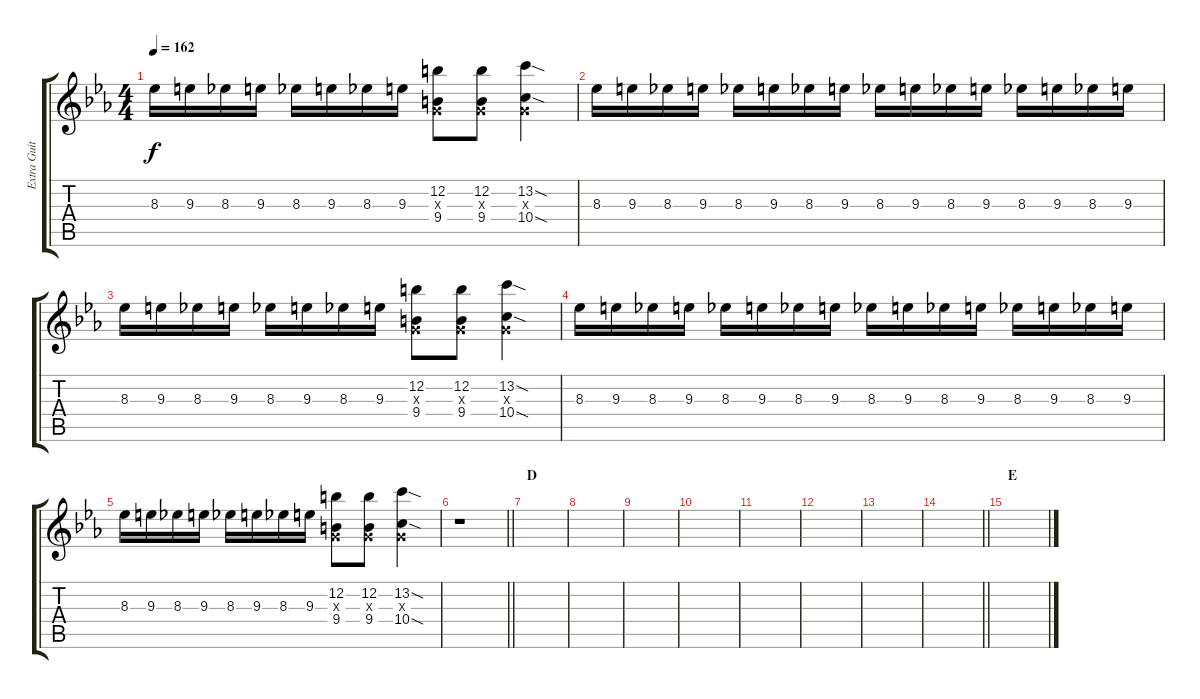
\track ("Extra Guitar" "Extra Guit") {instrument distortionguitar}
\staff {score tabs}
\tuning (E4 B3 G3 D3 A2 E2) {hide}
\ts (4 4)
\tempo 162
\clef g2
\ks eb
8.3.16{dy f} 9.3.16 8.3.16 9.3.16 8.3.16 9.3.16 8.3.16 9.3.16 (12.2 0.3{x} 9.4).8 (12.2 0.3{x} 9.4).8 (13.2{sod} 0.3{x} 10.4{sod}).4 |
8.3.16 9.3.16 8.3.16 9.3.16 8.3.16 9.3.16 8.3.16 9.3.16 8.3.16 9.3.16 8.3.16 9.3.16 8.3.16 9.3.16 8.3.16 9.3.16 |
8.3.16 9.3.16 8.3.16 9.3.16 8.3.16 9.3.16 8.3.16 9.3.16 (12.2 0.3{x} 9.4).8 (12.2 0.3{x} 9.4).8 (13.2{sod} 0.3{x} 10.4{sod}).4 |
8.3.16 9.3.16 8.3.16 9.3.16 8.3.16 9.3.16 8.3.16 9.3.16 8.3.16 9.3.16 8.3.16 9.3.16 8.3.16 9.3.16 8.3.16 9.3.16 |
8.3.16 9.3.16 8.3.16 9.3.16 8.3.16 9.3.16 8.3.16 9.3.16 (12.2 0.3{x} 9.4).8 (12.2 0.3{x} 9.4).8 (13.2{sod} 0.3{x} 10.4{sod}).4 |
\barLineRight lightlight
r.1 |
\section ("" "D")
|
|
|
|
|
|
|
\barLineRight lightlight
|
\section ("" "E")
